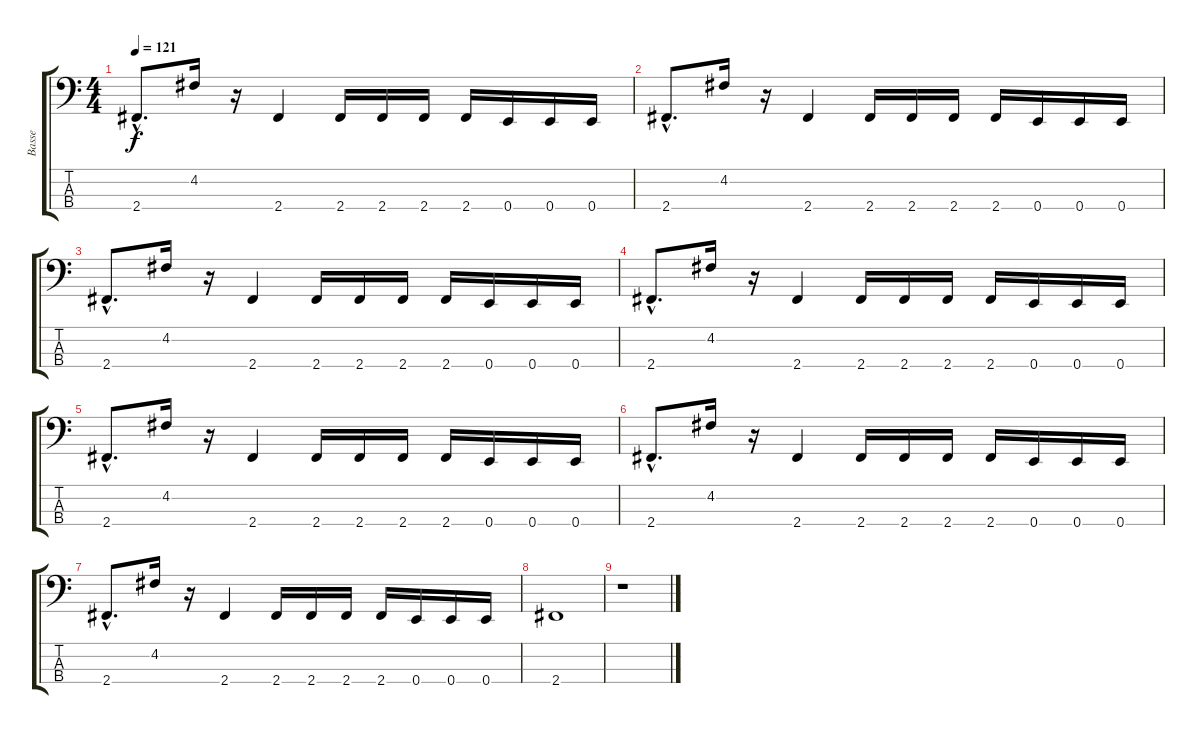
\track ("Basse" "Basse") {instrument electricbassfinger}
\staff {score tabs}
\tuning (G2 D2 A1 E1) {hide}
\ts (4 4)
\tempo 121
\clef f4
\ks c
2.4{hac}.8{d dy f} 4.2.16 r.16 2.4.4 2.4.16 2.4.16 2.4.16 2.4.16 0.4.16 0.4.16 0.4.16 |
2.4{hac}.8{d} 4.2.16 r.16 2.4.4 2.4.16 2.4.16 2.4.16 2.4.16 0.4.16 0.4.16 0.4.16 |
2.4{hac}.8{d} 4.2.16 r.16 2.4.4 2.4.16 2.4.16 2.4.16 2.4.16 0.4.16 0.4.16 0.4.16 |
2.4{hac}.8{d} 4.2.16 r.16 2.4.4 2.4.16 2.4.16 2.4.16 2.4.16 0.4.16 0.4.16 0.4.16 |
2.4{hac}.8{d} 4.2.16 r.16 2.4.4 2.4.16 2.4.16 2.4.16 2.4.16 0.4.16 0.4.16 0.4.16 |
2.4{hac}.8{d} 4.2.16 r.16 2.4.4 2.4.16 2.4.16 2.4.16 2.4.16 0.4.16 0.4.16 0.4.16 |
2.4{hac}.8{d} 4.2.16 r.16 2.4.4 2.4.16 2.4.16 2.4.16 2.4.16 0.4.16 0.4.16 0.4.16 |
2.4.1 |
r.1
